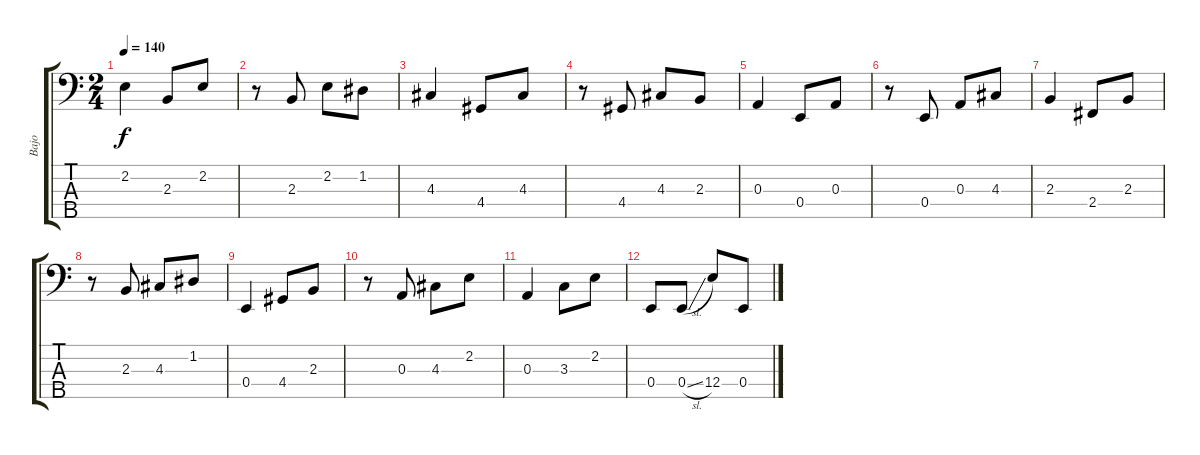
\track ("Bajo" "Bajo") {instrument electricbassfinger}
\staff {score tabs}
\tuning (G2 D2 A1 E1 B0) {hide}
\ts (2 4)
\tempo 140
\clef f4
\ks c
2.2.4{dy f} 2.3.8 2.2.8 |
r.8 2.3.8 2.2.8 1.2.8 |
4.3.4 4.4.8 4.3.8 |
r.8 4.4.8 4.3.8 2.3.8 |
0.3.4 0.4.8 0.3.8 |
r.8 0.4.8 0.3.8 4.3.8 |
2.3.4 2.4.8 2.3.8 |
r.8 2.3.8 4.3.8 1.2.8 |
0.4.4 4.4.8 2.3.8 |
r.8 0.3.8 4.3.8 2.2.8 |
0.3.4 3.3.8 2.2.8 |
0.4.8 0.4{sl}.8 12.4.8 0.4.8
